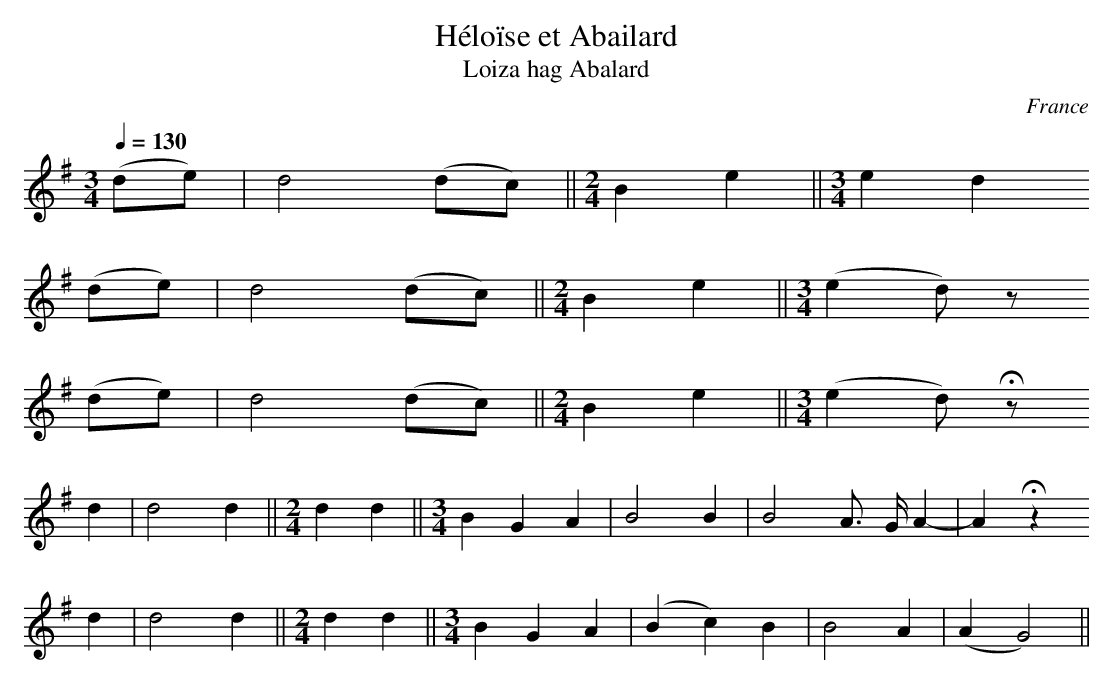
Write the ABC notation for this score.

X:1
T:Héloïse et Abailard
T:Loiza hag Abalard
O:France
M:3/4
L:1/4
Q:1/4=130
K:G
(d/e/) | d2 (d/c/) || [M:2/4] B e || [M:3/4] ed
(d/e/) | d2 (d/c/) || [M:2/4] B e || [M:3/4] (ed/)z/
(d/e/) | d2 (d/c/) || [M:2/4] B e || [M:3/4] (ed/)Hz/
     d | d2 d ||[M:2/4] d d || [M:3/4] BGA | B2B | B2 A/ > G/ A-| A Hz
     d | d2 d ||[M:2/4] d d || [M:3/4] BGA | (Bc)B | B2 A |(AG2) ||
